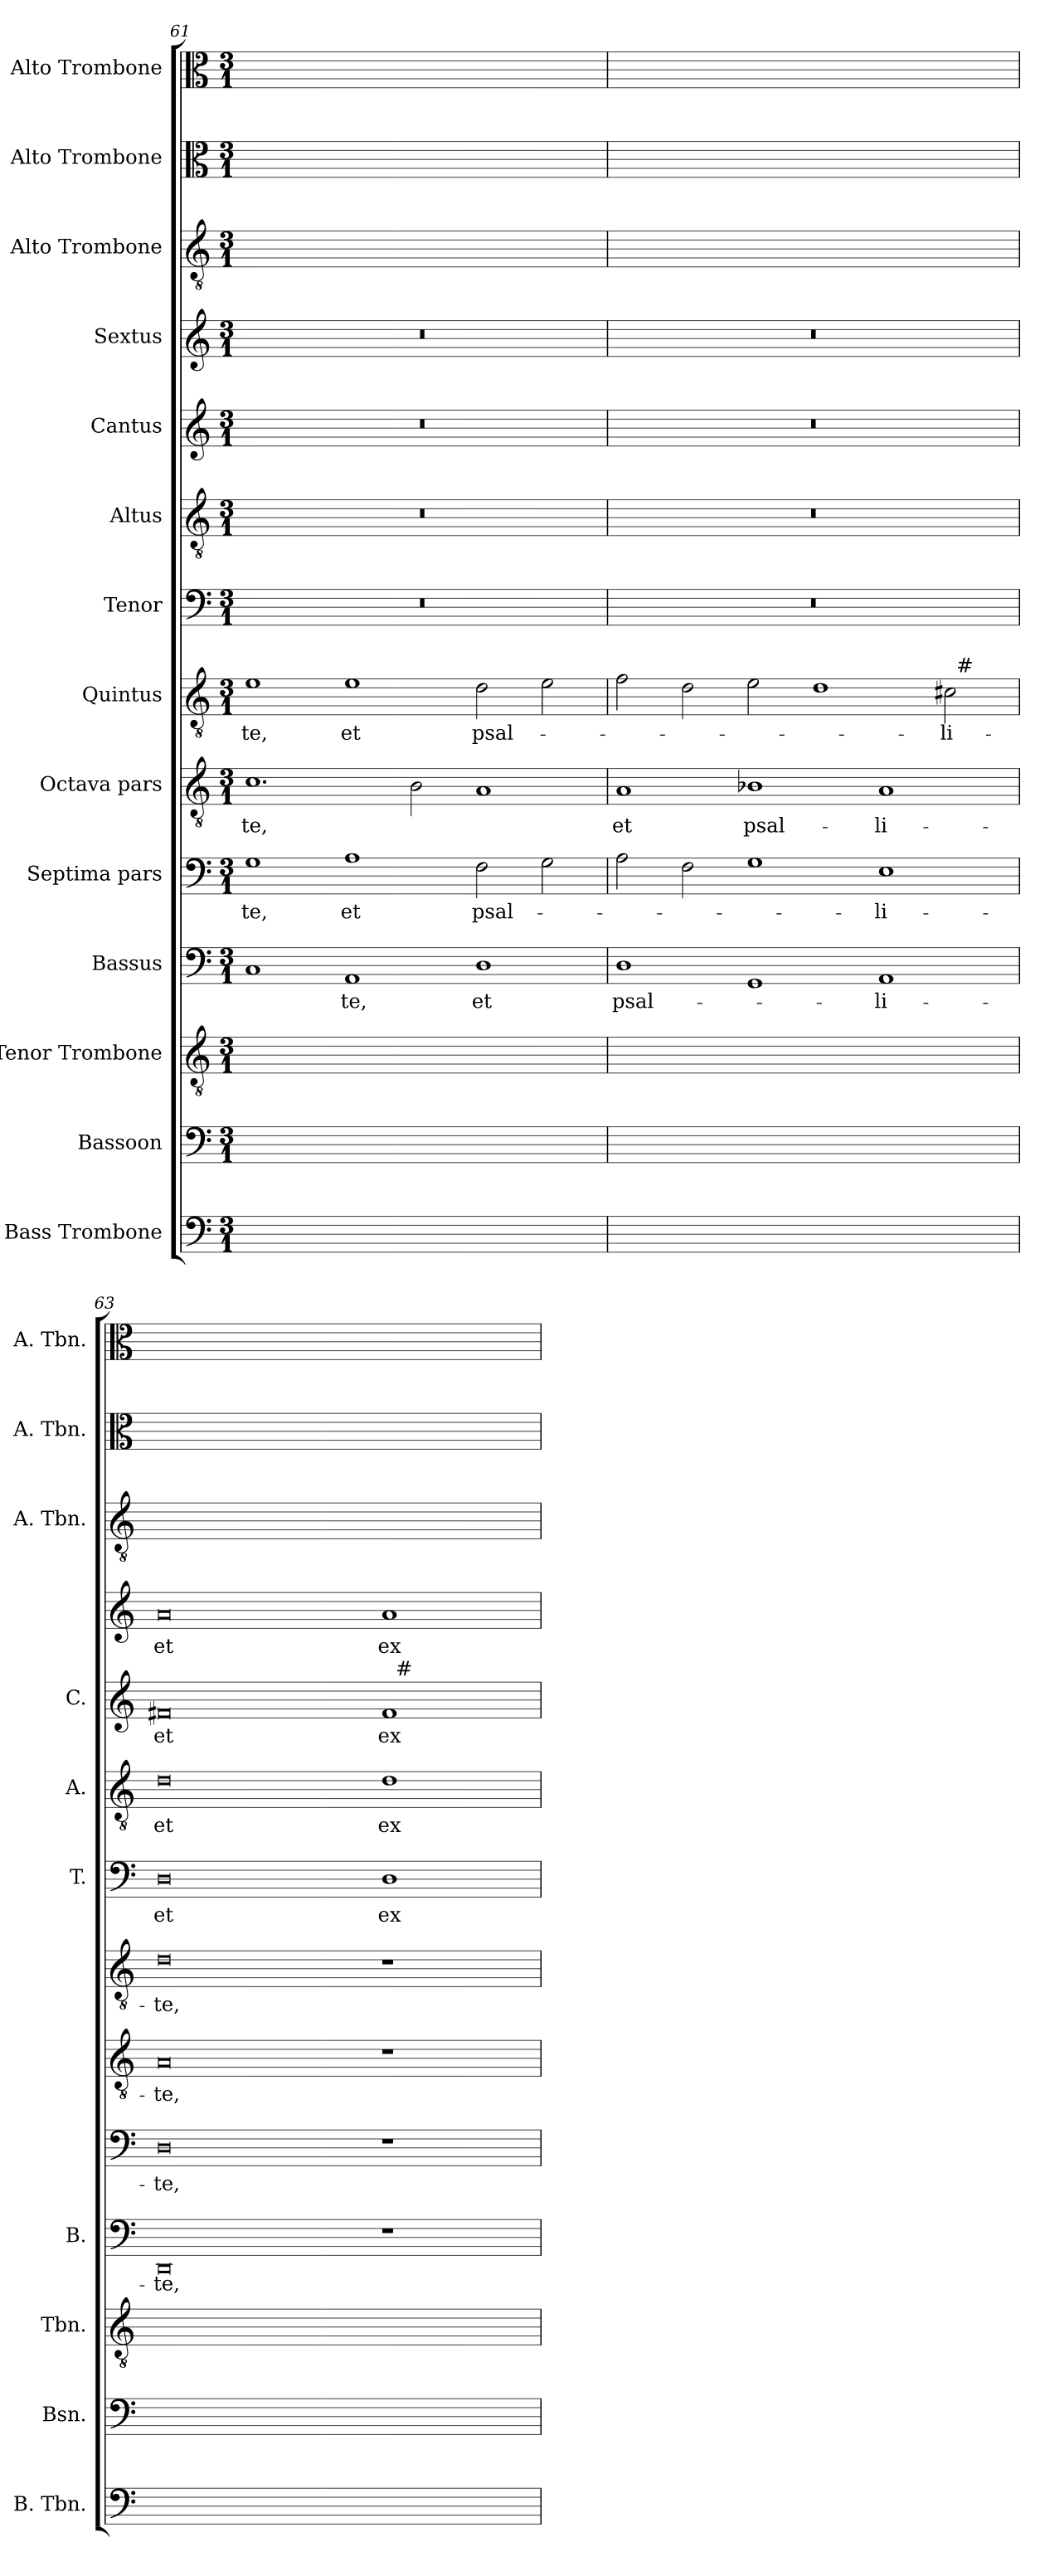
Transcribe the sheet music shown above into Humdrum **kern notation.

**kern	**text	**kern	**text	**kern	**text	**kern	**text	**kern	**text	**kern	**text	**kern	**text	**kern	**text	**kern	**text	**kern	**text	**kern	**text	**kern	**text	**kern	**text	**kern	**text
*part14	*part14	*part13	*part13	*part12	*part12	*part11	*part11	*part10	*part10	*part9	*part9	*part8	*part8	*part7	*part7	*part6	*part6	*part5	*part5	*part4	*part4	*part3	*part3	*part2	*part2	*part1	*part1
*staff14	*staff14	*staff13	*staff13	*staff12	*staff12	*staff11	*staff11	*staff10	*staff10	*staff9	*staff9	*staff8	*staff8	*staff7	*staff7	*staff6	*staff6	*staff5	*staff5	*staff4	*staff4	*staff3	*staff3	*staff2	*staff2	*staff1	*staff1
*I"Bass Trombone	*	*I"Bassoon	*	*I"Tenor Trombone	*	*I"Bassus	*	*I"Septima pars	*	*I"Octava pars	*	*I"Quintus	*	*I"Tenor	*	*I"Altus	*	*I"Cantus	*	*I"Sextus	*	*I"Alto Trombone	*	*I"Alto Trombone	*	*I"Alto Trombone	*
*I'B. Tbn.	*	*I'Bsn.	*	*I'Tbn.	*	*I'B.	*	*	*	*	*	*	*	*I'T.	*	*I'A.	*	*I'C.	*	*	*	*I'A. Tbn.	*	*I'A. Tbn.	*	*I'A. Tbn.	*
*clefF4	*	*clefF4	*	*clefGv2	*	*clefF4	*	*clefF4	*	*clefGv2	*	*clefGv2	*	*clefF4	*	*clefGv2	*	*clefG2	*	*clefG2	*	*clefGv2	*	*clefC3	*	*clefC3	*
*	*	*	*	*	*	*	*	*	*	*ITrd7c12	*	*ITrd7c12	*	*	*	*ITrd7c12	*	*	*	*	*	*	*	*	*	*	*
*k[]	*	*k[]	*	*k[]	*	*k[]	*	*k[]	*	*k[]	*	*k[]	*	*k[]	*	*k[]	*	*k[]	*	*k[]	*	*k[]	*	*k[]	*	*k[]	*
*a:	*	*a:	*	*a:	*	*a:	*	*a:	*	*a:	*	*a:	*	*a:	*	*a:	*	*a:	*	*a:	*	*a:	*	*a:	*	*a:	*
*M3/1	*	*M3/1	*	*M3/1	*	*M3/1	*	*M3/1	*	*M3/1	*	*M3/1	*	*M3/1	*	*M3/1	*	*M3/1	*	*M3/1	*	*M3/1	*	*M3/1	*	*M3/1	*
=61	=61	=61	=61	=61	=61	=61	=61	=61	=61	=61	=61	=61	=61	=61	=61	=61	=61	=61	=61	=61	=61	=61	=61	=61	=61	=61	=61
!	!	!	!	!	!	!	!	!	!LO:LY:b	!	!LO:LY:b	!	!LO:LY:b	!LO:N:vis=1	!	!LO:N:vis=1	!	!LO:N:vis=1	!	!LO:N:vis=1	!	!	!	!	!	!	!
1Cyy	.	1Gyy	-te,	1.Cyy	-te,	1C	.	1G	-te,	1.C	-te,	1E	-te,	0.r	.	0.r	.	0.r	.	0.r	.	0.ryy	.	0.ryy	.	0.ryy	.
!	!	!	!	!	!	!	!LO:LY:b	!	!LO:LY:b	!	!	!	!LO:LY:b	!	!	!	!	!	!	!	!	!	!	!	!	!	!
1AAyy	-te,	1Ayy	et	.	.	1AA	-te,	1A	et	.	.	1E	et	.	.	.	.	.	.	.	.	.	.	.	.	.	.
.	.	.	.	2BB/yy	.	.	.	.	.	2BB\	.	.	.	.	.	.	.	.	.	.	.	.	.	.	.	.	.
!	!	!	!	!	!	!	!LO:LY:b	!	!LO:LY:b	!	!	!	!LO:LY:b	!	!	!	!	!	!	!	!	!	!	!	!	!	!
1Dyy	et	2F\yy	psal-	1AAyy	.	1D	et	2F\	psal-	1AA	.	2D\	psal-	.	.	.	.	.	.	.	.	.	.	.	.	.	.
.	.	2G\yy	.	.	.	.	.	2G\	.	.	.	2E\	.	.	.	.	.	.	.	.	.	.	.	.	.	.	.
!!LO:PB:g=z
=62	=62	=62	=62	=62	=62	=62	=62	=62	=62	=62	=62	=62	=62	=62	=62	=62	=62	=62	=62	=62	=62	=62	=62	=62	=62	=62	=62
!	!	!	!	!	!	!	!LO:LY:b	!	!	!	!LO:LY:b	!	!	!LO:N:vis=1	!	!LO:N:vis=1	!	!LO:N:vis=1	!	!LO:N:vis=1	!	!	!	!	!	!	!
*	*	*	*	*	*	*	*	*	*	*	*	*^	*	*	*	*	*	*	*	*	*	*	*	*	*	*	*
1Dyy	psal-	2A\yy	.	1AAyy	et	1D	psal-	2A\	.	1AA	et	2F\	1ryy	.	0.r	.	0.r	.	0.r	.	0.r	.	0.ryy	.	0.ryy	.	0.ryy	.
.	.	2F\yy	.	.	.	.	.	2F\	.	.	.	2D\	.	.	.	.	.	.	.	.	.	.	.	.	.	.	.	.
!	!	!	!	!	!	!	!	!	!	!	!LO:LY:b	!	!	!	!	!	!	!	!	!	!	!	!	!	!	!	!	!
1GGyy	.	1Gyy	.	1BB-yy	psal-	1GG	.	1G	.	1BB-X	psal-	2E\	1ryy	.	.	.	.	.	.	.	.	.	.	.	.	.	.	.
.	.	.	.	.	.	.	.	.	.	.	.	1D	.	.	.	.	.	.	.	.	.	.	.	.	.	.	.	.
!	!	!	!	!	!	!	!LO:LY:b	!	!LO:LY:b	!	!LO:LY:b	!	!	!	!	!	!	!	!	!	!	!	!	!	!	!	!	!
1AAyy	-li-	1Eyy	-li-	1AAyy	-li-	1AA	-li-	1E	-li-	1AA	-li-	.	2ryy	.	.	.	.	.	.	.	.	.	.	.	.	.	.	.
!	!	!	!	!	!	!	!	!	!	!	!	!	!	!LO:LY:b	!	!	!	!	!	!	!	!	!	!	!	!	!	!
.	.	.	.	.	.	.	.	.	.	.	.	2C#\	32ryy	-li-	.	.	.	.	.	.	.	.	.	.	.	.	.	.
!	!	!	!	!	!	!	!	!	!	!	!	!	!LO:TX:a:t=#	!	!	!	!	!	!	!	!	!	!	!	!	!	!	!
.	.	.	.	.	.	.	.	.	.	.	.	.	4...ryy	.	.	.	.	.	.	.	.	.	.	.	.	.	.	.
=63	=63	=63	=63	=63	=63	=63	=63	=63	=63	=63	=63	=63	=63	=63	=63	=63	=63	=63	=63	=63	=63	=63	=63	=63	=63	=63	=63	=63
!	!	!	!	!	!	!	!LO:LY:b	!	!LO:LY:b	!	!LO:LY:b	!	!	!LO:LY:b	!	!LO:LY:b	!	!LO:LY:b	!	!LO:LY:b	!	!LO:LY:b	!	!	!	!	!	!
*	*	*	*	*	*	*	*	*	*	*	*	*v	*v	*	*	*	*	*	*^	*	*	*	*	*	*	*	*	*
0DDyy	-te,	0Dyy	-te,	0AAyy	-te,	0DD	-te,	0D	-te,	0AA	-te,	0D	-te,	0D	et	0D	et	0f#X	1ryy	et	0a	et	0Dyy	et	0f#yy	et	0ayy	et
.	.	.	.	.	.	.	.	.	.	.	.	.	.	.	.	.	.	.	1ryy	.	.	.	.	.	.	.	.	.
!	!	!	!	!	!	!	!	!	!	!	!	!	!	!	!LO:LY:b	!	!LO:LY:b	!	!	!LO:LY:b	!	!LO:LY:b	!	!	!	!	!	!
1ryy	.	1ryy	.	1ryy	.	1r	.	1r	.	1r	.	1r	.	1D	ex-	1D	ex-	1f#	32ryy	ex-	1a	ex-	1Dyy	ex-	1f#yy	ex-	1ayy	ex-
!	!	!	!	!	!	!	!	!	!	!	!	!	!	!	!	!	!	!	!LO:TX:a:t=#	!	!	!	!	!	!	!	!	!
.	.	.	.	.	.	.	.	.	.	.	.	.	.	.	.	.	.	.	2ryy	.	.	.	.	.	.	.	.	.
.	.	.	.	.	.	.	.	.	.	.	.	.	.	.	.	.	.	.	4...ryy	.	.	.	.	.	.	.	.	.
*	*	*	*	*	*	*	*	*	*	*	*	*	*	*	*	*	*	*v	*v	*	*	*	*	*	*	*	*	*
=	=	=	=	=	=	=	=	=	=	=	=	=	=	=	=	=	=	=	=	=	=	=	=	=	=	=	=
*-	*-	*-	*-	*-	*-	*-	*-	*-	*-	*-	*-	*-	*-	*-	*-	*-	*-	*-	*-	*-	*-	*-	*-	*-	*-	*-	*-
